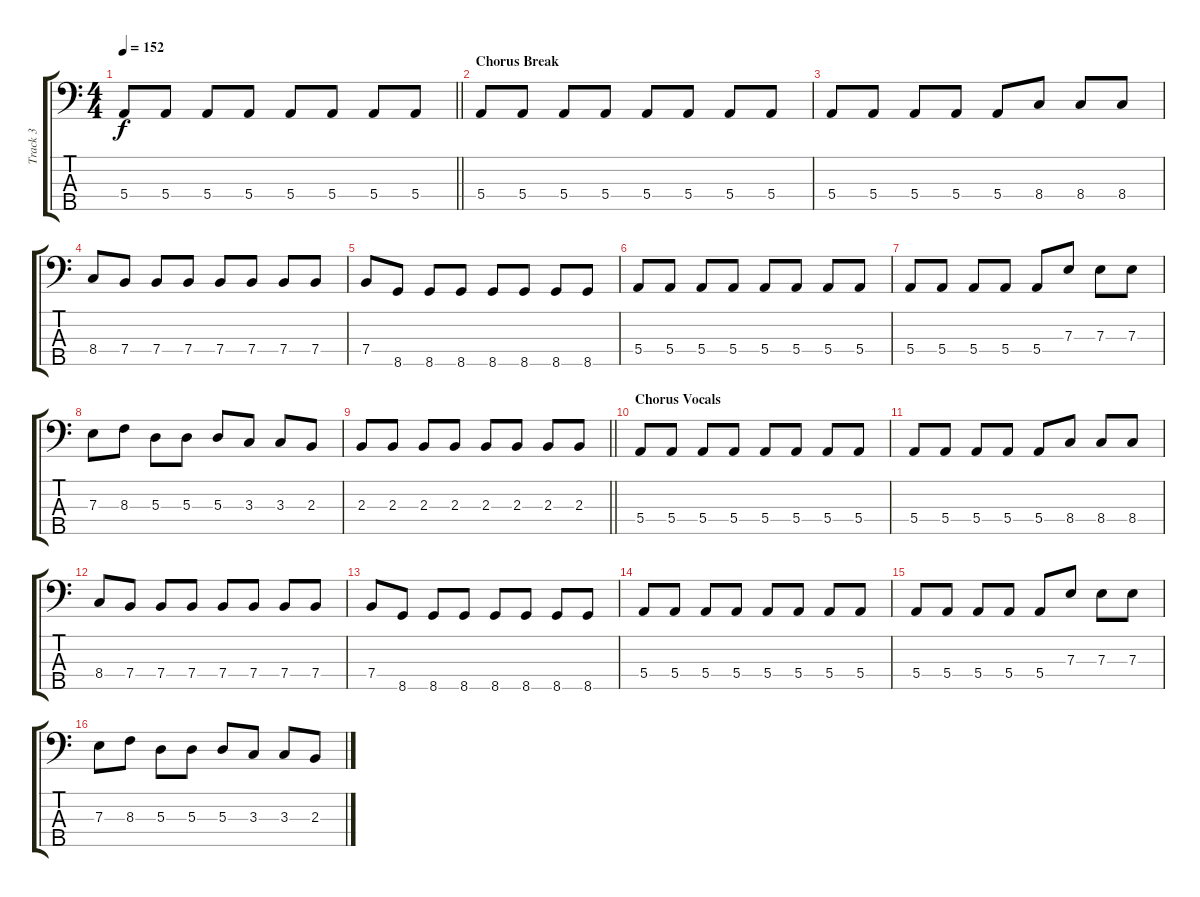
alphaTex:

\track ("Track 3" "Track 3") {instrument electricbasspick}
\staff {score tabs}
\tuning (G2 D2 A1 E1 B0) {hide}
\ts (4 4)
\tempo 152
\clef f4
\barLineRight lightlight
\ks c
5.4.8{dy f} 5.4.8 5.4.8 5.4.8 5.4.8 5.4.8 5.4.8 5.4.8 |
\section ("" "Chorus Break")
5.4.8 5.4.8 5.4.8 5.4.8 5.4.8 5.4.8 5.4.8 5.4.8 |
5.4.8 5.4.8 5.4.8 5.4.8 5.4.8 8.4.8 8.4.8 8.4.8 |
8.4.8 7.4.8 7.4.8 7.4.8 7.4.8 7.4.8 7.4.8 7.4.8 |
7.4.8 8.5.8 8.5.8 8.5.8 8.5.8 8.5.8 8.5.8 8.5.8 |
5.4.8 5.4.8 5.4.8 5.4.8 5.4.8 5.4.8 5.4.8 5.4.8 |
5.4.8 5.4.8 5.4.8 5.4.8 5.4.8 7.3.8 7.3.8 7.3.8 |
7.3.8 8.3.8 5.3.8 5.3.8 5.3.8 3.3.8 3.3.8 2.3.8 |
\barLineRight lightlight
2.3.8 2.3.8 2.3.8 2.3.8 2.3.8 2.3.8 2.3.8 2.3.8 |
\section ("" "Chorus Vocals")
5.4.8 5.4.8 5.4.8 5.4.8 5.4.8 5.4.8 5.4.8 5.4.8 |
5.4.8 5.4.8 5.4.8 5.4.8 5.4.8 8.4.8 8.4.8 8.4.8 |
8.4.8 7.4.8 7.4.8 7.4.8 7.4.8 7.4.8 7.4.8 7.4.8 |
7.4.8 8.5.8 8.5.8 8.5.8 8.5.8 8.5.8 8.5.8 8.5.8 |
5.4.8 5.4.8 5.4.8 5.4.8 5.4.8 5.4.8 5.4.8 5.4.8 |
5.4.8 5.4.8 5.4.8 5.4.8 5.4.8 7.3.8 7.3.8 7.3.8 |
7.3.8 8.3.8 5.3.8 5.3.8 5.3.8 3.3.8 3.3.8 2.3.8
